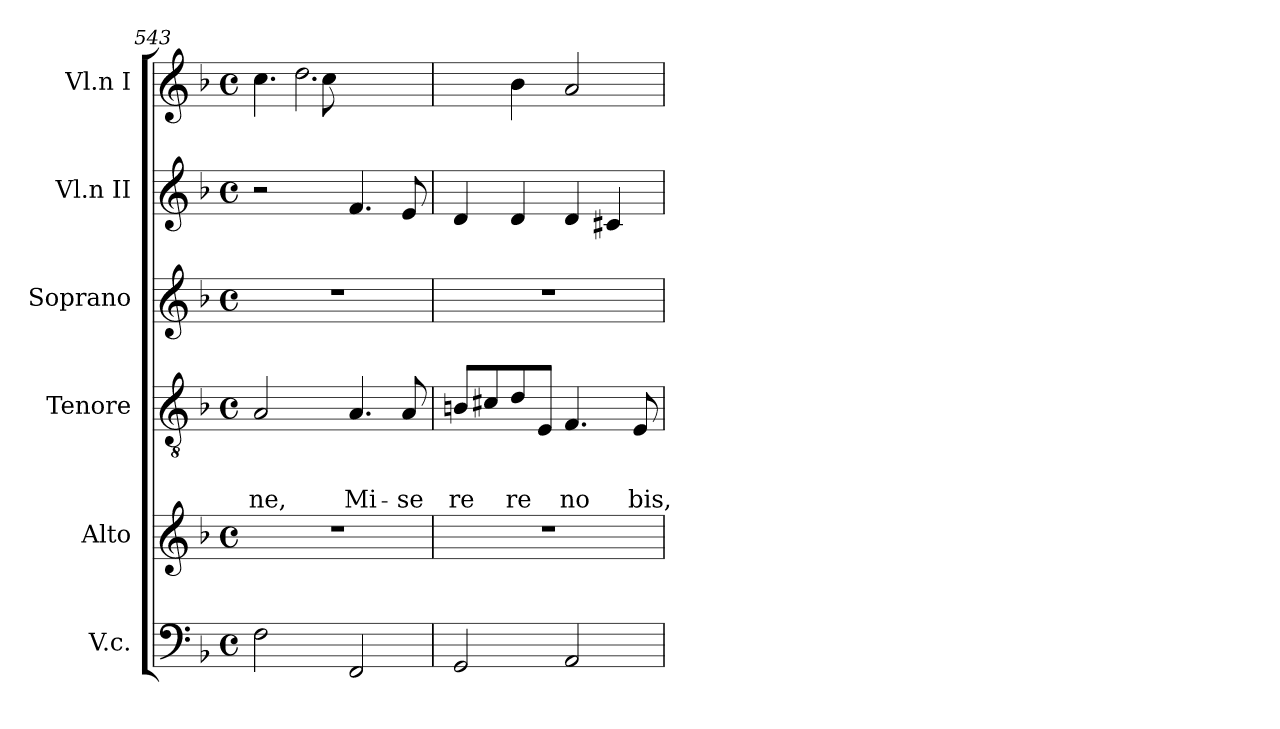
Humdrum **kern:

**kern	**kern	**kern	**text	**text	**text	**kern	**kern	**kern
*part6	*part5	*part4	*part4	*part4	*part4	*part3	*part2	*part1
*staff6	*staff5	*staff4	*staff4	*staff4	*staff4	*staff3	*staff2	*staff1
*I"V.c.	*I"Alto	*I"Tenore	*	*	*	*I"Soprano	*I"Vl.n II	*I"Vl.n I
*I'V.c.	*I'Alto	*I'Tenore	*	*	*	*I'Soprano	*I'Vl.n II	*I'Vl.n I
*clefF4	*clefG2	*clefGv2	*	*	*	*clefG2	*clefG2	*clefG2
*k[b-]	*k[b-]	*k[b-]	*	*	*	*k[b-]	*k[b-]	*k[b-]
*F:	*F:	*F:	*	*	*	*F:	*F:	*F:
*M4/4	*M4/4	*M4/4	*	*	*	*M4/4	*M4/4	*M4/4
*met(c)	*met(c)	*met(c)	*	*	*	*met(c)	*met(c)	*met(c)
=543	=543	=543	=543	=543	=543	=543	=543	=543
!	!	!	!	!	!LO:LY:b	!	!	!
*	*	*	*	*	*	*	*	*^
2F\	1r	2A/	.	.	ne,	1r	2r	4.cc\	4ryy
.	.	.	.	.	.	.	.	.	2.dd\
.	.	.	.	.	.	.	.	8cc\	.
!	!	!	!	!	!LO:LY:b	!	!	!	!
2FF/	.	4.A/	.	.	Mi-	.	4.f/	2ryy	.
!	!	!	!	!	!LO:LY:b	!	!	!	!
.	.	8A/	.	.	-se	.	8e/	.	.
*	*	*	*	*	*	*	*	*v	*v
=544	=544	=544	=544	=544	=544	=544	=544	=544
!	!	!	!	!	!LO:LY:b	!	!	!
2GG/	1r	8Bn/L	.	.	re	1r	4d/	4ryy
.	.	8c#X/	.	.	.	.	.	.
!	!	!	!	!	!LO:LY:b	!	!	!
.	.	8d/	.	.	re	.	4d/	4b-\
.	.	8E/J	.	.	.	.	.	.
!	!	!	!	!	!LO:LY:b	!	!	!
2AA/	.	4.F/	.	.	no	.	4d/	2a/
.	.	.	.	.	.	.	4c#X/	.
!	!	!	!	!	!LO:LY:b	!	!	!
.	.	8E/	.	.	bis,	.	.	.
=	=	=	=	=	=	=	=	=
*-	*-	*-	*-	*-	*-	*-	*-	*-
